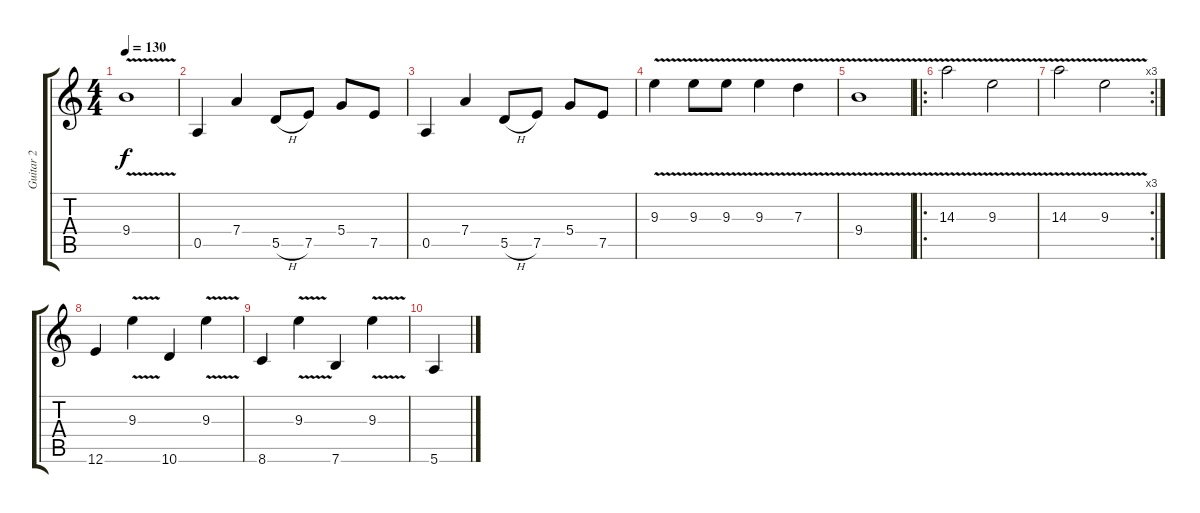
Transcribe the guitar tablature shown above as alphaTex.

\track ("Guitar 2" "Guitar 2") {instrument overdrivenguitar}
\staff {score tabs}
\tuning (E4 B3 G3 D3 A2 E2) {hide}
\ts (4 4)
\tempo 130
\clef g2
\ks c
9.4{v}.1{dy f} |
0.5.4 7.4.4 5.5{h}.8 7.5.8 5.4.8 7.5.8 |
0.5.4 7.4.4 5.5{h}.8 7.5.8 5.4.8 7.5.8 |
9.3{v}.4 9.3{v}.8 9.3{v}.8 9.3{v}.4 7.3{v}.4 |
9.4{v}.1 |
\ro
14.3{v}.2 9.3{v}.2 |
\rc 3
14.3{v}.2 9.3{v}.2 |
12.6.4 9.3{v}.4 10.6.4 9.3{v}.4 |
8.6.4 9.3{v}.4 7.6.4 9.3{v}.4 |
5.6.4
